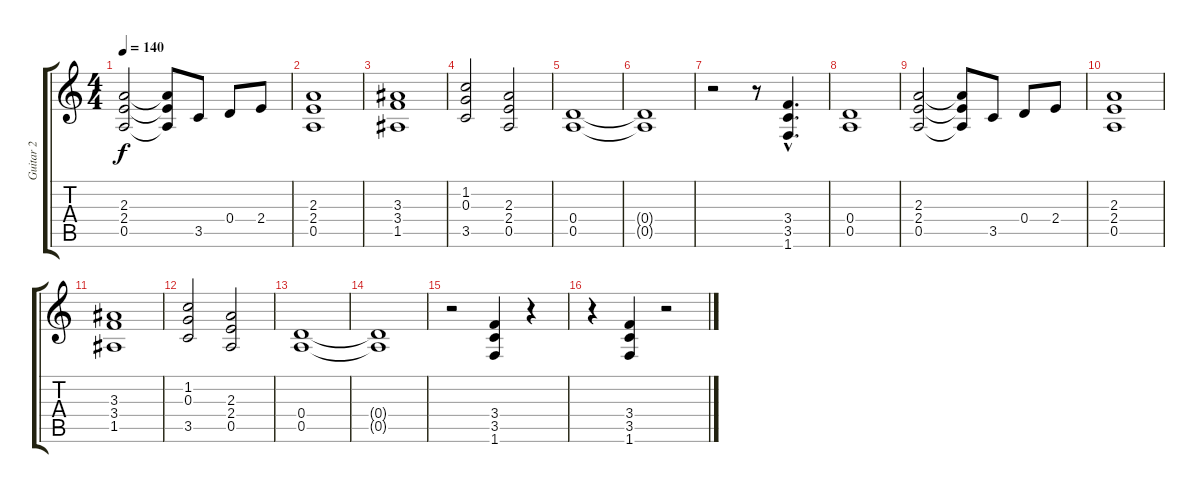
\track ("Guitar 2" "Guitar 2") {instrument distortionguitar}
\staff {score tabs}
\tuning (E4 B3 G3 D3 A2 E2) {hide}
\ts (4 4)
\tempo 140
\clef g2
\ks c
(2.3 2.4 0.5).2{dy f} (2.3{t} 2.4{t} 0.5{t}).8 3.5.8 0.4.8 2.4.8 |
(2.3 2.4 0.5).1 |
(3.3 3.4 1.5).1 |
(1.2 0.3 3.5).2 (2.3 2.4 0.5).2 |
(0.4 0.5).1 |
(0.4{t} 0.5{t}).1 |
r.2 r.8 (3.4{hac} 3.5{hac} 1.6{hac}).4{d} |
(0.4 0.5).1 |
(2.3 2.4 0.5).2 (2.3{t} 2.4{t} 0.5{t}).8 3.5.8 0.4.8 2.4.8 |
(2.3 2.4 0.5).1 |
(3.3 3.4 1.5).1 |
(1.2 0.3 3.5).2 (2.3 2.4 0.5).2 |
(0.4 0.5).1 |
(0.4{t} 0.5{t}).1 |
r.2 (3.4 3.5 1.6).4 r.4 |
r.4 (3.4 3.5 1.6).4 r.2
